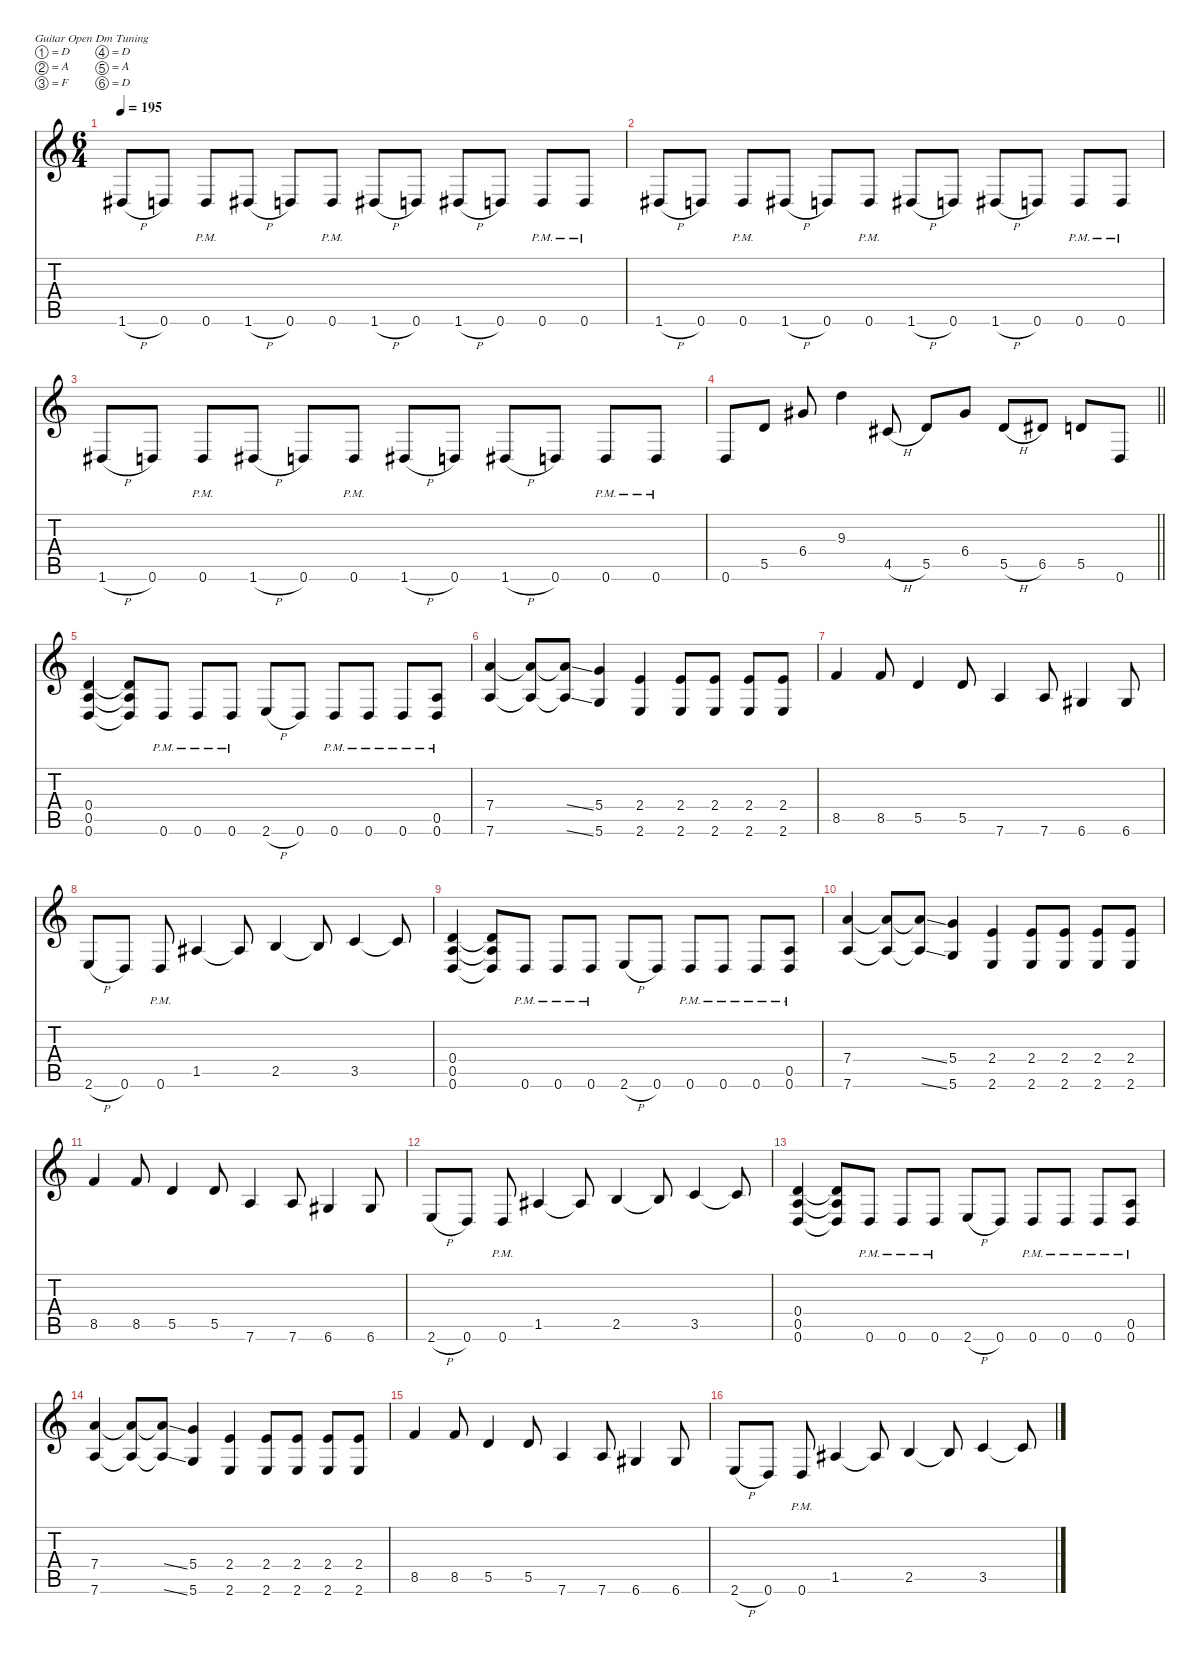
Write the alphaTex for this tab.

\defaultSystemsLayout 4
\hideDynamics
\bracketExtendMode nobrackets
\singleTrackTrackNamePolicy hidden
\multiTrackTrackNamePolicy hidden
\firstSystemTrackNameMode fullname
\firstSystemTrackNameOrientation horizontal
\otherSystemsTrackNameOrientation horizontal
\track ("Guitar 2" "dist.guit.") {defaultSystemsLayout 4 mute instrument distortionguitar}
\staff {score tabs}
\tuning (D4 A3 F3 D3 A2 D2)
\ts (6 4)
\tempo 195
\clef g2
\ks c
1.6{h acc #}.8{dy f beam Up} 0.6.8{beam Up} 0.6{pm}.8{beam Up} 1.6{h acc #}.8{beam Up} 0.6.8{beam Up} 0.6{pm}.8{beam Up} 1.6{h acc #}.8{beam Up} 0.6.8{beam Up} 1.6{h acc #}.8{beam Up} 0.6.8{beam Up} 0.6{pm}.8{beam Up} 0.6{pm}.8{beam Up} |
1.6{h acc #}.8{beam Up} 0.6.8{beam Up} 0.6{pm}.8{beam Up} 1.6{h acc #}.8{beam Up} 0.6.8{beam Up} 0.6{pm}.8{beam Up} 1.6{h acc #}.8{beam Up} 0.6.8{beam Up} 1.6{h acc #}.8{beam Up} 0.6.8{beam Up} 0.6{pm}.8{beam Up} 0.6{pm}.8{beam Up} |
1.6{h acc #}.8{beam Up} 0.6.8{beam Up} 0.6{pm}.8{beam Up} 1.6{h acc #}.8{beam Up} 0.6.8{beam Up} 0.6{pm}.8{beam Up} 1.6{h acc #}.8{beam Up} 0.6.8{beam Up} 1.6{h acc #}.8{beam Up} 0.6.8{beam Up} 0.6{pm}.8{beam Up} 0.6{pm}.8{beam Up} |
\barLineRight lightlight
0.6.8{beam Up} 5.5.8{beam Up} 6.4{acc #}.8{beam Up} 9.3.4{beam Down} 4.5{h acc #}.8{beam Up} 5.5.8{beam Up} 6.4{acc #}.8{beam Up} 5.5{h}.8{beam Up} 6.5{acc #}.8{beam Up} 5.5.8{beam Up} 0.6.8{beam Up} |
(0.4 0.5 0.6).4{beam Up} (0.4{t} 0.5{t} 0.6{t}).8{beam Up} 0.6{pm}.8{beam Up} 0.6{pm}.8{beam Up} 0.6{pm}.8{beam Up} 2.6{h}.8{beam Up} 0.6.8{beam Up} 0.6{pm}.8{beam Up} 0.6{pm}.8{beam Up} 0.6{pm}.8{beam Up} (0.5{pm} 0.6{pm}).8{beam Up} |
(7.4 7.6).4{beam Up} (7.4{t} 7.6{t}).8{beam Up} (7.4{ss t} 7.6{ss t}).8{beam Up} (5.4 5.6).4{beam Up} (2.4 2.6).4{beam Up} (2.4 2.6).8{beam Up} (2.4 2.6).8{beam Up} (2.4 2.6).8{beam Up} (2.4 2.6).8{beam Up} |
8.5.4{beam Up} 8.5.8{beam Up} 5.5.4{beam Up} 5.5.8{beam Up} 7.6.4{beam Up} 7.6.8{beam Up} 6.6{acc #}.4{beam Up} 6.6{acc #}.8{beam Up} |
2.6{h}.8{beam Up} 0.6.8{beam Up} 0.6{pm}.8{beam Up} 1.5{acc #}.4{beam Up} 1.5{t acc #}.8{beam Up} 2.5.4{beam Up} 2.5{t}.8{beam Up} 3.5.4{beam Up} 3.5{t}.8{beam Up} |
(0.4 0.5 0.6).4{beam Up} (0.4{t} 0.5{t} 0.6{t}).8{beam Up} 0.6{pm}.8{beam Up} 0.6{pm}.8{beam Up} 0.6{pm}.8{beam Up} 2.6{h}.8{beam Up} 0.6.8{beam Up} 0.6{pm}.8{beam Up} 0.6{pm}.8{beam Up} 0.6{pm}.8{beam Up} (0.5{pm} 0.6{pm}).8{beam Up} |
(7.4 7.6).4{beam Up} (7.4{t} 7.6{t}).8{beam Up} (7.4{ss t} 7.6{ss t}).8{beam Up} (5.4 5.6).4{beam Up} (2.4 2.6).4{beam Up} (2.4 2.6).8{beam Up} (2.4 2.6).8{beam Up} (2.4 2.6).8{beam Up} (2.4 2.6).8{beam Up} |
8.5.4{beam Up} 8.5.8{beam Up} 5.5.4{beam Up} 5.5.8{beam Up} 7.6.4{beam Up} 7.6.8{beam Up} 6.6{acc #}.4{beam Up} 6.6{acc #}.8{beam Up} |
2.6{h}.8{beam Up} 0.6.8{beam Up} 0.6{pm}.8{beam Up} 1.5{acc #}.4{beam Up} 1.5{t acc #}.8{beam Up} 2.5.4{beam Up} 2.5{t}.8{beam Up} 3.5.4{beam Up} 3.5{t}.8{beam Up} |
(0.4 0.5 0.6).4{beam Up} (0.4{t} 0.5{t} 0.6{t}).8{beam Up} 0.6{pm}.8{beam Up} 0.6{pm}.8{beam Up} 0.6{pm}.8{beam Up} 2.6{h}.8{beam Up} 0.6.8{beam Up} 0.6{pm}.8{beam Up} 0.6{pm}.8{beam Up} 0.6{pm}.8{beam Up} (0.5{pm} 0.6{pm}).8{beam Up} |
(7.4 7.6).4{beam Up} (7.4{t} 7.6{t}).8{beam Up} (7.4{ss t} 7.6{ss t}).8{beam Up} (5.4 5.6).4{beam Up} (2.4 2.6).4{beam Up} (2.4 2.6).8{beam Up} (2.4 2.6).8{beam Up} (2.4 2.6).8{beam Up} (2.4 2.6).8{beam Up} |
8.5.4{beam Up} 8.5.8{beam Up} 5.5.4{beam Up} 5.5.8{beam Up} 7.6.4{beam Up} 7.6.8{beam Up} 6.6{acc #}.4{beam Up} 6.6{acc #}.8{beam Up} |
2.6{h}.8{beam Up} 0.6.8{beam Up} 0.6{pm}.8{beam Up} 1.5{acc #}.4{beam Up} 1.5{t acc #}.8{beam Up} 2.5.4{beam Up} 2.5{t}.8{beam Up} 3.5.4{beam Up} 3.5{t}.8{beam Up}
